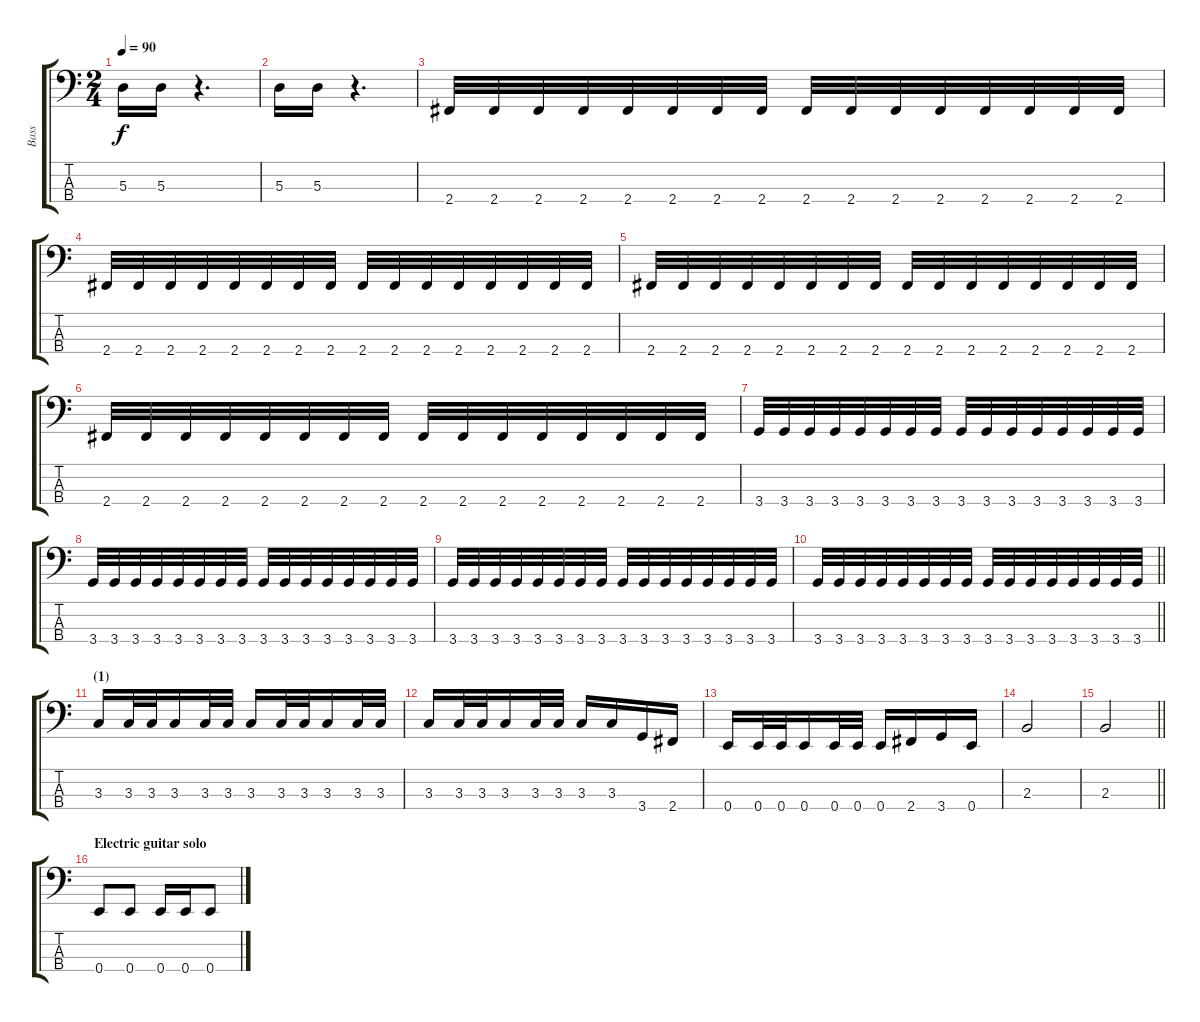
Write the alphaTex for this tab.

\track ("Bass" "Bass") {instrument electricbasspick}
\staff {score tabs}
\tuning (G2 D2 A1 E1) {hide}
\ts (2 4)
\tempo 90
\clef f4
\ks c
5.3.16{dy f} 5.3.16 r.4{d} |
5.3.16 5.3.16 r.4{d} |
2.4.32 2.4.32 2.4.32 2.4.32 2.4.32 2.4.32 2.4.32 2.4.32 2.4.32 2.4.32 2.4.32 2.4.32 2.4.32 2.4.32 2.4.32 2.4.32 |
2.4.32 2.4.32 2.4.32 2.4.32 2.4.32 2.4.32 2.4.32 2.4.32 2.4.32 2.4.32 2.4.32 2.4.32 2.4.32 2.4.32 2.4.32 2.4.32 |
2.4.32 2.4.32 2.4.32 2.4.32 2.4.32 2.4.32 2.4.32 2.4.32 2.4.32 2.4.32 2.4.32 2.4.32 2.4.32 2.4.32 2.4.32 2.4.32 |
2.4.32 2.4.32 2.4.32 2.4.32 2.4.32 2.4.32 2.4.32 2.4.32 2.4.32 2.4.32 2.4.32 2.4.32 2.4.32 2.4.32 2.4.32 2.4.32 |
3.4.32 3.4.32 3.4.32 3.4.32 3.4.32 3.4.32 3.4.32 3.4.32 3.4.32 3.4.32 3.4.32 3.4.32 3.4.32 3.4.32 3.4.32 3.4.32 |
3.4.32 3.4.32 3.4.32 3.4.32 3.4.32 3.4.32 3.4.32 3.4.32 3.4.32 3.4.32 3.4.32 3.4.32 3.4.32 3.4.32 3.4.32 3.4.32 |
3.4.32 3.4.32 3.4.32 3.4.32 3.4.32 3.4.32 3.4.32 3.4.32 3.4.32 3.4.32 3.4.32 3.4.32 3.4.32 3.4.32 3.4.32 3.4.32 |
\barLineRight lightlight
3.4.32 3.4.32 3.4.32 3.4.32 3.4.32 3.4.32 3.4.32 3.4.32 3.4.32 3.4.32 3.4.32 3.4.32 3.4.32 3.4.32 3.4.32 3.4.32 |
\section ("" "(1)")
3.3.16 3.3.32 3.3.32 3.3.16 3.3.32 3.3.32 3.3.16 3.3.32 3.3.32 3.3.16 3.3.32 3.3.32 |
3.3.16 3.3.32 3.3.32 3.3.16 3.3.32 3.3.32 3.3.16 3.3.16 3.4.16 2.4.16 |
0.4.16 0.4.32 0.4.32 0.4.16 0.4.32 0.4.32 0.4.16 2.4.16 3.4.16 0.4.16 |
2.3.2 |
\barLineRight lightlight
2.3.2 |
\section ("" "Electric guitar solo")
0.4.8 0.4.8 0.4.16 0.4.16 0.4.8
